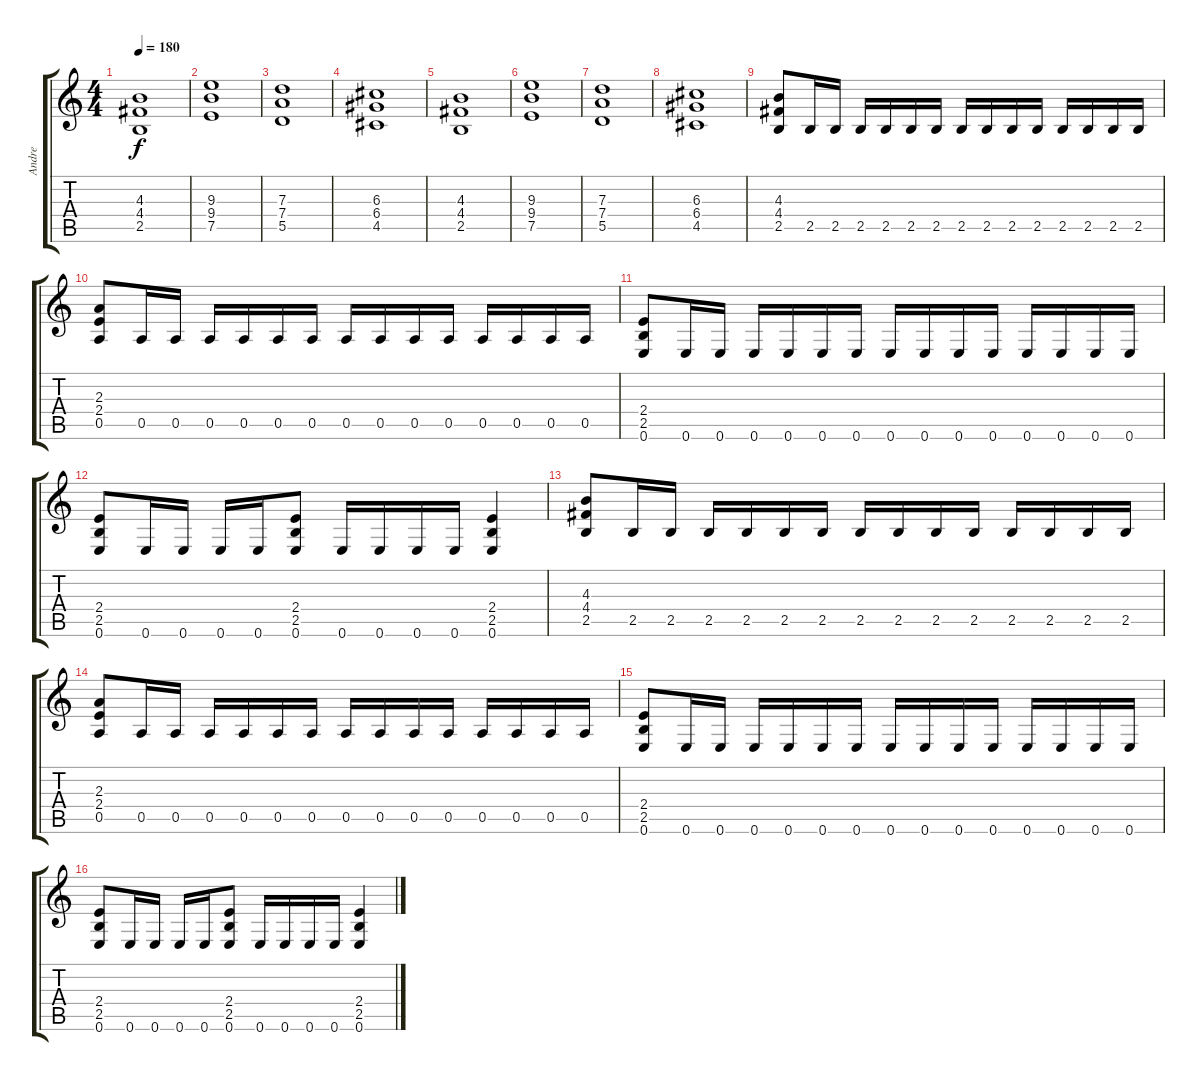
\track ("Andre" "Andre") {instrument distortionguitar}
\staff {score tabs}
\tuning (E4 B3 G3 D3 A2 E2) {hide}
\ts (4 4)
\tempo 180
\clef g2
\ks c
(4.3 4.4 2.5).1{dy f} |
(9.3 9.4 7.5).1 |
(7.3 7.4 5.5).1 |
(6.3 6.4 4.5).1 |
(4.3 4.4 2.5).1 |
(9.3 9.4 7.5).1 |
(7.3 7.4 5.5).1 |
(6.3 6.4 4.5).1 |
(4.3 4.4 2.5).8 2.5.16 2.5.16 2.5.16 2.5.16 2.5.16 2.5.16 2.5.16 2.5.16 2.5.16 2.5.16 2.5.16 2.5.16 2.5.16 2.5.16 |
(2.3 2.4 0.5).8 0.5.16 0.5.16 0.5.16 0.5.16 0.5.16 0.5.16 0.5.16 0.5.16 0.5.16 0.5.16 0.5.16 0.5.16 0.5.16 0.5.16 |
(2.4 2.5 0.6).8 0.6.16 0.6.16 0.6.16 0.6.16 0.6.16 0.6.16 0.6.16 0.6.16 0.6.16 0.6.16 0.6.16 0.6.16 0.6.16 0.6.16 |
(2.4 2.5 0.6).8 0.6.16 0.6.16 0.6.16 0.6.16 (2.4 2.5 0.6).8 0.6.16 0.6.16 0.6.16 0.6.16 (2.4 2.5 0.6).4 |
(4.3 4.4 2.5).8 2.5.16 2.5.16 2.5.16 2.5.16 2.5.16 2.5.16 2.5.16 2.5.16 2.5.16 2.5.16 2.5.16 2.5.16 2.5.16 2.5.16 |
(2.3 2.4 0.5).8 0.5.16 0.5.16 0.5.16 0.5.16 0.5.16 0.5.16 0.5.16 0.5.16 0.5.16 0.5.16 0.5.16 0.5.16 0.5.16 0.5.16 |
(2.4 2.5 0.6).8 0.6.16 0.6.16 0.6.16 0.6.16 0.6.16 0.6.16 0.6.16 0.6.16 0.6.16 0.6.16 0.6.16 0.6.16 0.6.16 0.6.16 |
(2.4 2.5 0.6).8 0.6.16 0.6.16 0.6.16 0.6.16 (2.4 2.5 0.6).8 0.6.16 0.6.16 0.6.16 0.6.16 (2.4 2.5 0.6).4
